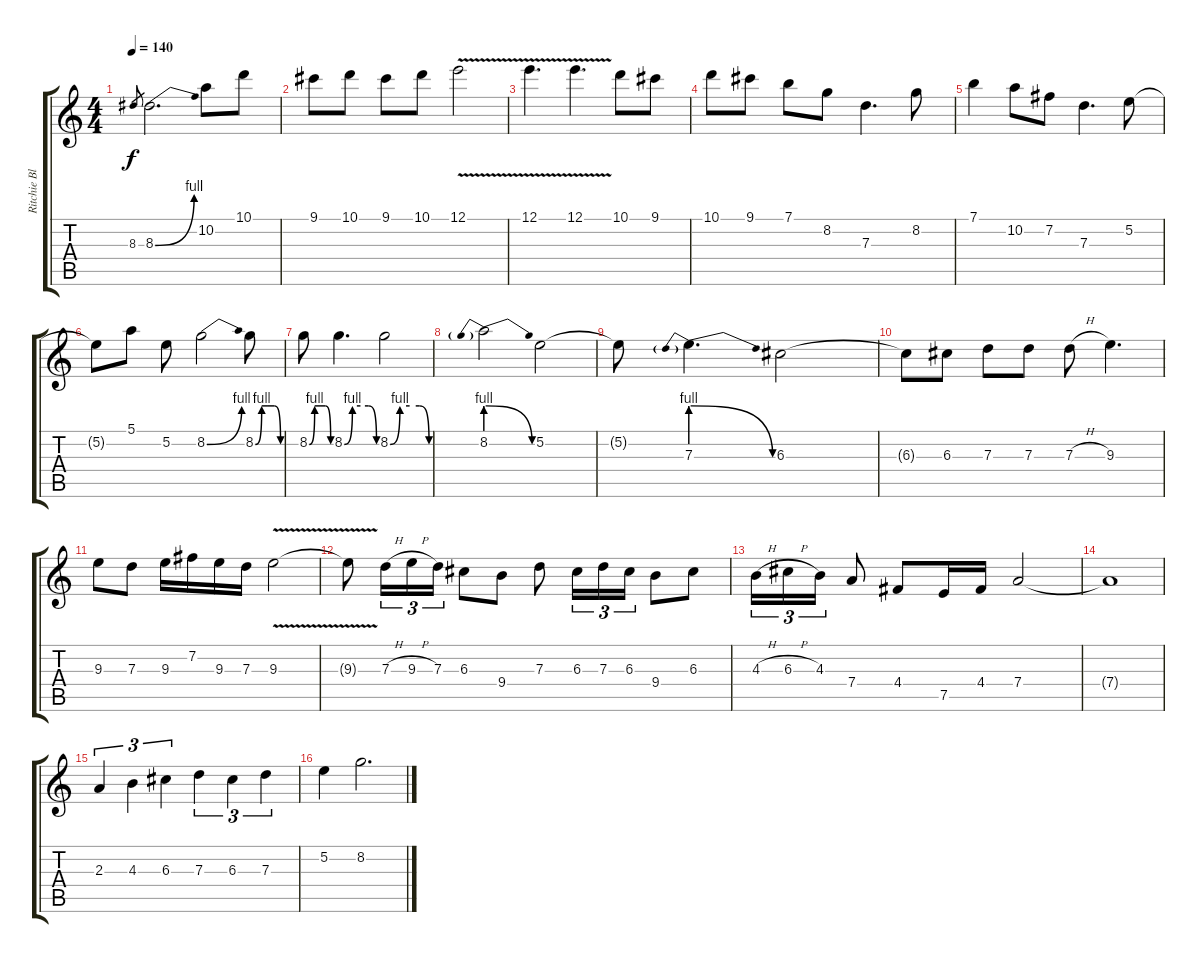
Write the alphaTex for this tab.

\track ("Ritchie Blackmore Solo" "Ritchie Bl") {instrument overdrivenguitar}
\staff {score tabs}
\tuning (E4 B3 G3 D3 A2 E2) {hide}
\ts (4 4)
\tempo 140
\clef g2
\ks c
8.3.8{gr dy f} 8.3{be (bend 0 0 60 4)}.2{d} 10.2.8 10.1.8 |
9.1.8 10.1.8 9.1.8 10.1.8 12.1{v}.2 |
12.1{v}.4{d} 12.1{v}.4{d} 10.1.8 9.1.8 |
10.1.8 9.1.8 7.1.8 8.2.8 7.3.4{d} 8.2.8 |
7.1.4 10.2.8 7.2.8 7.3.4{d} 5.2.8 |
5.2{t}.8 5.1.8 5.2.8 8.2{be (bend 0 0 60 4)}.2 8.2{be (custom 0 0 15 4 30 4 45 4 60 0)}.8 |
8.2{be (custom 0 0 15 4 30 4 45 4 60 0)}.8 8.2{be (custom 0 0 15 4 30 4 45 4 60 0)}.4{d} 8.2{be (custom 0 0 15 4 30 4 45 4 60 0)}.2 |
8.2{be (prebendrelease 0 4 60 0)}.2 5.2.2 |
5.2{t}.8 7.3{be (prebendrelease 0 4 60 0)}.4{d} 6.3.2 |
6.3{t}.8 6.3.8 7.3.8 7.3.8 7.3{h}.8 9.3.4{d} |
9.3.8 7.3.8 9.3.16 7.2.16 9.3.16 7.3.16 9.3{v}.2 |
9.3{t}.8 7.3{h}.16{tu (3 2)} 9.3{h}.16{tu (3 2)} 7.3.16{tu (3 2)} 6.3.8 9.4.8 7.3.8 6.3.16{tu (3 2)} 7.3.16{tu (3 2)} 6.3.16{tu (3 2)} 9.4.8 6.3.8 |
4.3{h}.16{tu (3 2)} 6.3{h}.16{tu (3 2)} 4.3.16{tu (3 2)} 7.4.8 4.4.8 7.5.16 4.4.16 7.4.2 |
7.4{t}.1 |
2.3.4{tu (3 2) volume 16} 4.3.4{tu (3 2)} 6.3.4{tu (3 2)} 7.3.4{tu (3 2)} 6.3.4{tu (3 2)} 7.3.4{tu (3 2)} |
5.2.4 8.2.2{d}
